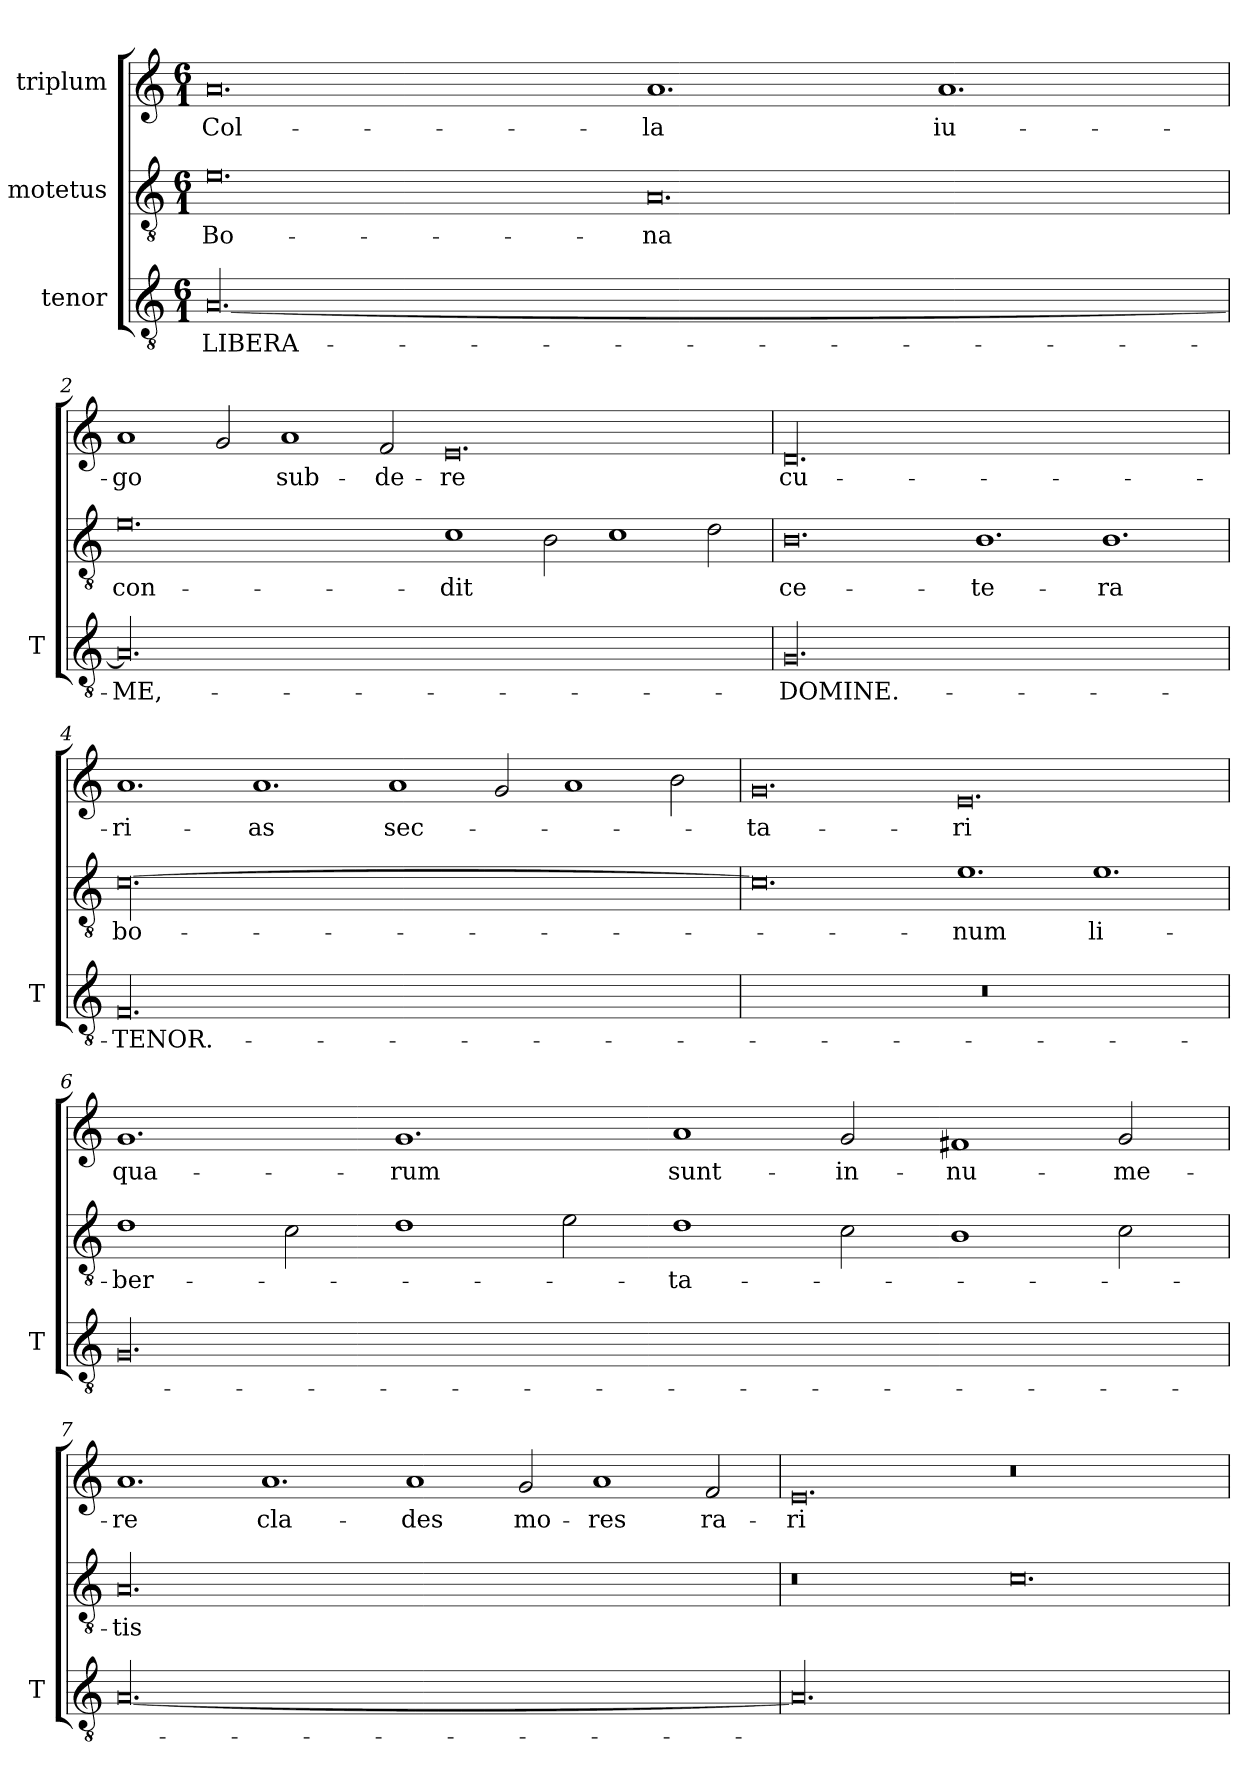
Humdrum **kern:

**kern	**text	**kern	**text	**kern	**text
*part3	*part3	*part2	*part2	*part1	*part1
*staff3	*staff3	*staff2	*staff2	*staff1	*staff1
*I"tenor	*	*I"motetus	*	*I"triplum	*
*I'T	*	*	*	*	*
*clefGv2	*	*clefGv2	*	*clefG2	*
*k[]	*	*k[]	*	*k[]	*
*C:	*	*C:	*	*C:	*
*M6/1	*	*M6/1	*	*M6/1	*
=1	=1	=1	=1	=1	=1
[00.A/	LIBERA-	0.e\	Bo-	0.a/	Col-
.	.	0.A/	-na	1.a/	-la
.	.	.	.	1.a/	iu-
=2	=2	=2	=2	=2	=2
00.A/]	ME,-	0.e\	con-	1a/	-go
.	.	.	.	2g/	.
.	.	.	.	1a/	sub-
.	.	.	.	2f/	de-
.	.	1c\	-dit	0.e/	-re
.	.	2B\	.	.	.
.	.	1c\	.	.	.
.	.	2d\	.	.	.
=3	=3	=3	=3	=3	=3
00.G/	DOMINE.-	0.B\	ce-	00.d/	cu-
.	.	1.B\	-te-	.	.
.	.	1.B\	-ra	.	.
!!LO:LB:g=z
=4	=4	=4	=4	=4	=4
00.F/	TENOR.-	[00.c\	bo-	1.a/	-ri-
.	.	.	.	1.a/	-as
.	.	.	.	1a/	sec-
.	.	.	.	2g/	.
.	.	.	.	1a/	.
.	.	.	.	2b\	.
=5	=5	=5	=5	=5	=5
00.r	.	0.c\]	.	0.g/	-ta-
.	.	1.e\	-num	0.e/	-ri
.	.	1.e\	li-	.	.
=6	=6	=6	=6	=6	=6
00.G/	.	1d\	-ber-	1.g/	qua-
.	.	2c\	.	.	.
.	.	1d\	.	1.g/	-rum
.	.	2e\	.	.	.
.	.	1d\	-ta-	1a/	sunt-
.	.	2c\	.	2g/	in-
.	.	1B\	.	1f#X/	nu-
.	.	2c\	.	2g/	-me-
!!LO:LB:g=z
=7	=7	=7	=7	=7	=7
[00.A/	.	00.A/	-tis	1.a/	-re
.	.	.	.	1.a/	cla-
.	.	.	.	1a/	-des
.	.	.	.	2g/	mo-
.	.	.	.	1a/	-res
.	.	.	.	2f/	ra-
=8	=8	=8	=8	=8	=8
00.A/]	.	0.r	.	0.e/	-ri
.	.	0.c\	.	0.r	.
=	=	=	=	=	=
*-	*-	*-	*-	*-	*-
